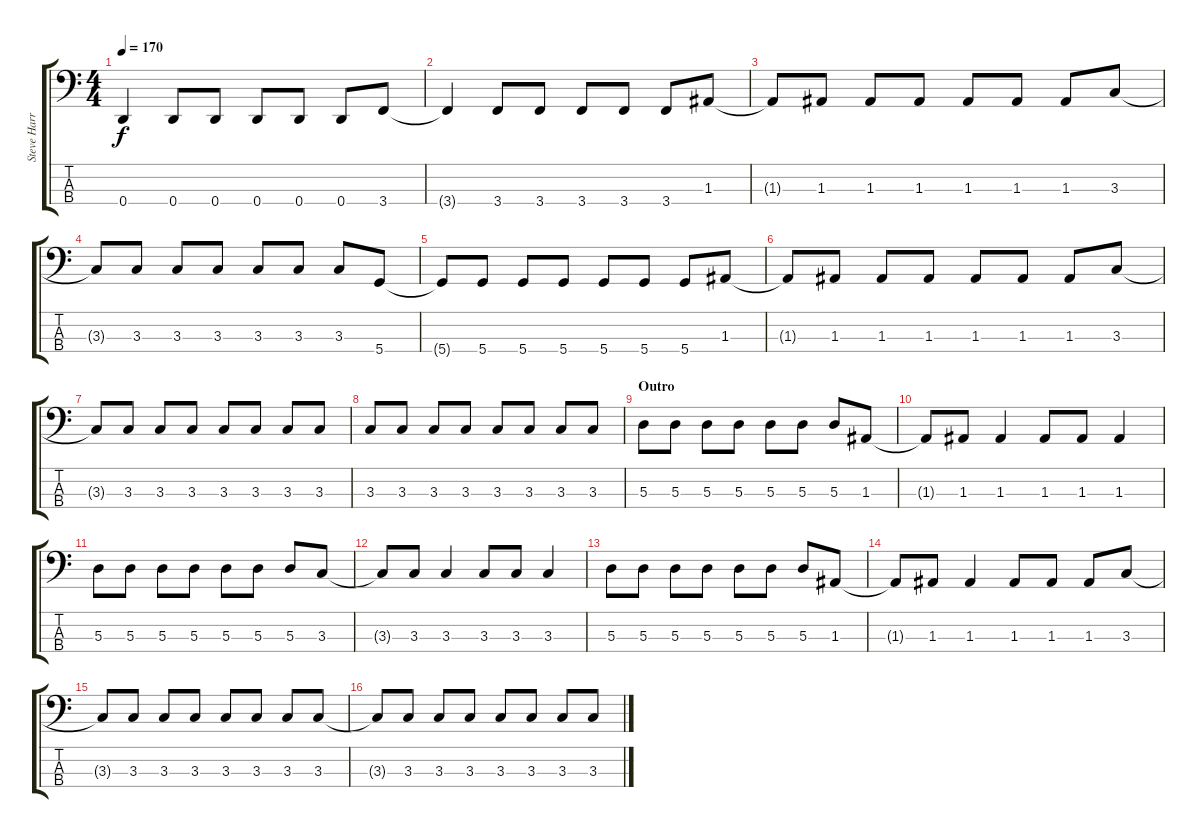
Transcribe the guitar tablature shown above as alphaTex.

\track ("Steve Harris" "Steve Harr") {instrument electricbassfinger}
\staff {score tabs}
\tuning (G2 D2 A1 D1) {hide}
\ts (4 4)
\tempo 170
\clef f4
\ks c
0.4{t}.4{dy f} 0.4.8 0.4.8 0.4.8 0.4.8 0.4.8 3.4.8 |
3.4{t}.4 3.4.8 3.4.8 3.4.8 3.4.8 3.4.8 1.3.8 |
1.3{t}.8 1.3.8 1.3.8 1.3.8 1.3.8 1.3.8 1.3.8 3.3.8 |
3.3{t}.8 3.3.8 3.3.8 3.3.8 3.3.8 3.3.8 3.3.8 5.4.8 |
5.4{t}.8 5.4.8 5.4.8 5.4.8 5.4.8 5.4.8 5.4.8 1.3.8 |
1.3{t}.8 1.3.8 1.3.8 1.3.8 1.3.8 1.3.8 1.3.8 3.3.8 |
3.3{t}.8 3.3.8 3.3.8 3.3.8 3.3.8 3.3.8 3.3.8 3.3.8 |
3.3.8 3.3.8 3.3.8 3.3.8 3.3.8 3.3.8 3.3.8 3.3.8 |
\section ("" "Outro")
5.3.8 5.3.8 5.3.8 5.3.8 5.3.8 5.3.8 5.3.8 1.3.8 |
1.3{t}.8 1.3.8 1.3.4 1.3.8 1.3.8 1.3.4 |
5.3.8 5.3.8 5.3.8 5.3.8 5.3.8 5.3.8 5.3.8 3.3.8 |
3.3{t}.8 3.3.8 3.3.4 3.3.8 3.3.8 3.3.4 |
5.3.8 5.3.8 5.3.8 5.3.8 5.3.8 5.3.8 5.3.8 1.3.8 |
1.3{t}.8 1.3.8 1.3.4 1.3.8 1.3.8 1.3.8 3.3.8 |
3.3{t}.8 3.3.8 3.3.8 3.3.8 3.3.8 3.3.8 3.3.8 3.3.8 |
3.3{t}.8 3.3.8 3.3.8 3.3.8 3.3.8 3.3.8 3.3.8 3.3.8
